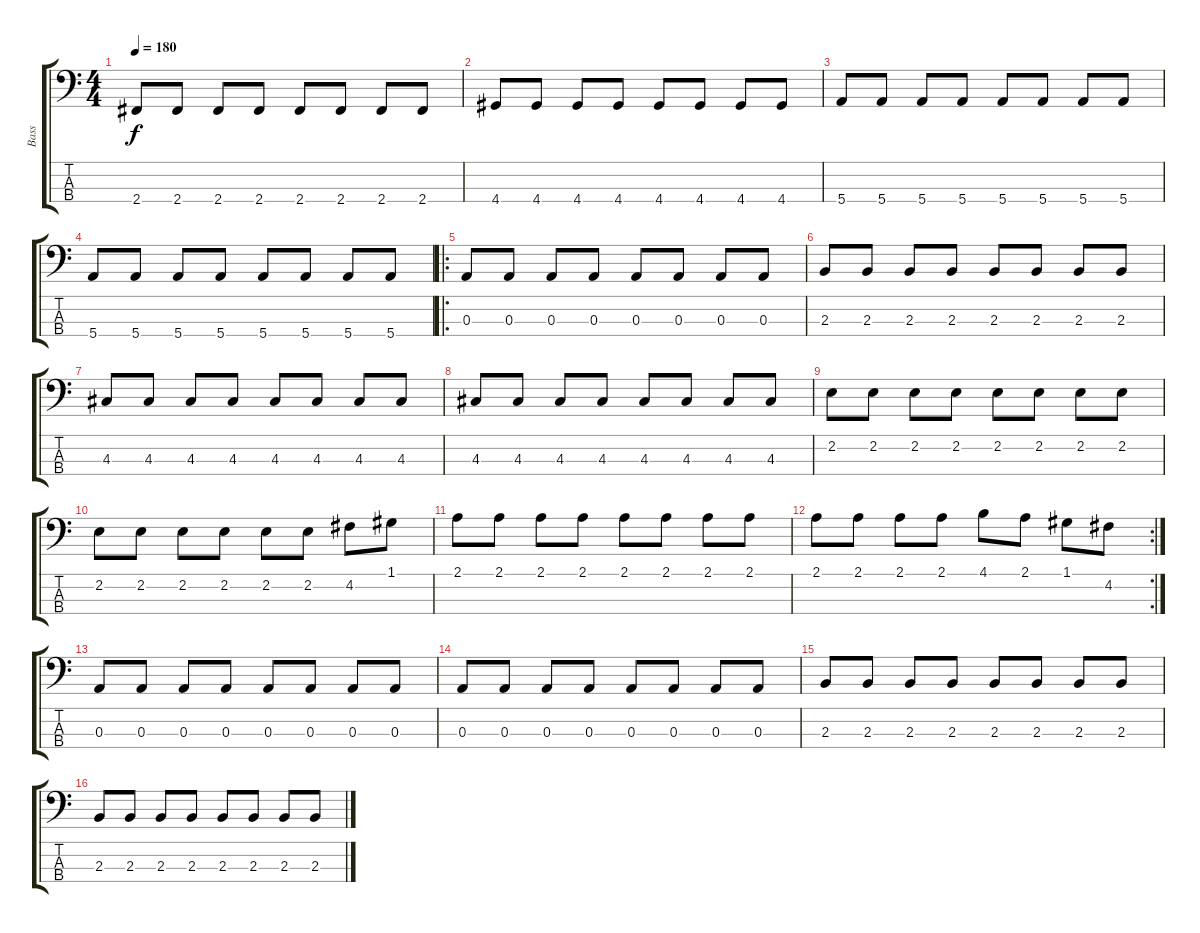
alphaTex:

\track ("Bass" "Bass") {instrument electricbassfinger}
\staff {score tabs}
\tuning (G2 D2 A1 E1) {hide}
\ts (4 4)
\tempo 180
\clef f4
\ks c
2.4.8{dy f} 2.4.8 2.4.8 2.4.8 2.4.8 2.4.8 2.4.8 2.4.8 |
4.4.8 4.4.8 4.4.8 4.4.8 4.4.8 4.4.8 4.4.8 4.4.8 |
5.4.8 5.4.8 5.4.8 5.4.8 5.4.8 5.4.8 5.4.8 5.4.8 |
5.4.8 5.4.8 5.4.8 5.4.8 5.4.8 5.4.8 5.4.8 5.4.8 |
\ro
0.3.8 0.3.8 0.3.8 0.3.8 0.3.8 0.3.8 0.3.8 0.3.8 |
2.3.8 2.3.8 2.3.8 2.3.8 2.3.8 2.3.8 2.3.8 2.3.8 |
4.3.8 4.3.8 4.3.8 4.3.8 4.3.8 4.3.8 4.3.8 4.3.8 |
4.3.8 4.3.8 4.3.8 4.3.8 4.3.8 4.3.8 4.3.8 4.3.8 |
2.2.8 2.2.8 2.2.8 2.2.8 2.2.8 2.2.8 2.2.8 2.2.8 |
2.2.8 2.2.8 2.2.8 2.2.8 2.2.8 2.2.8 4.2.8 1.1.8 |
2.1.8 2.1.8 2.1.8 2.1.8 2.1.8 2.1.8 2.1.8 2.1.8 |
\rc 2
2.1.8 2.1.8 2.1.8 2.1.8 4.1.8 2.1.8 1.1.8 4.2.8 |
0.3.8 0.3.8 0.3.8 0.3.8 0.3.8 0.3.8 0.3.8 0.3.8 |
0.3.8 0.3.8 0.3.8 0.3.8 0.3.8 0.3.8 0.3.8 0.3.8 |
2.3.8 2.3.8 2.3.8 2.3.8 2.3.8 2.3.8 2.3.8 2.3.8 |
2.3.8 2.3.8 2.3.8 2.3.8 2.3.8 2.3.8 2.3.8 2.3.8
